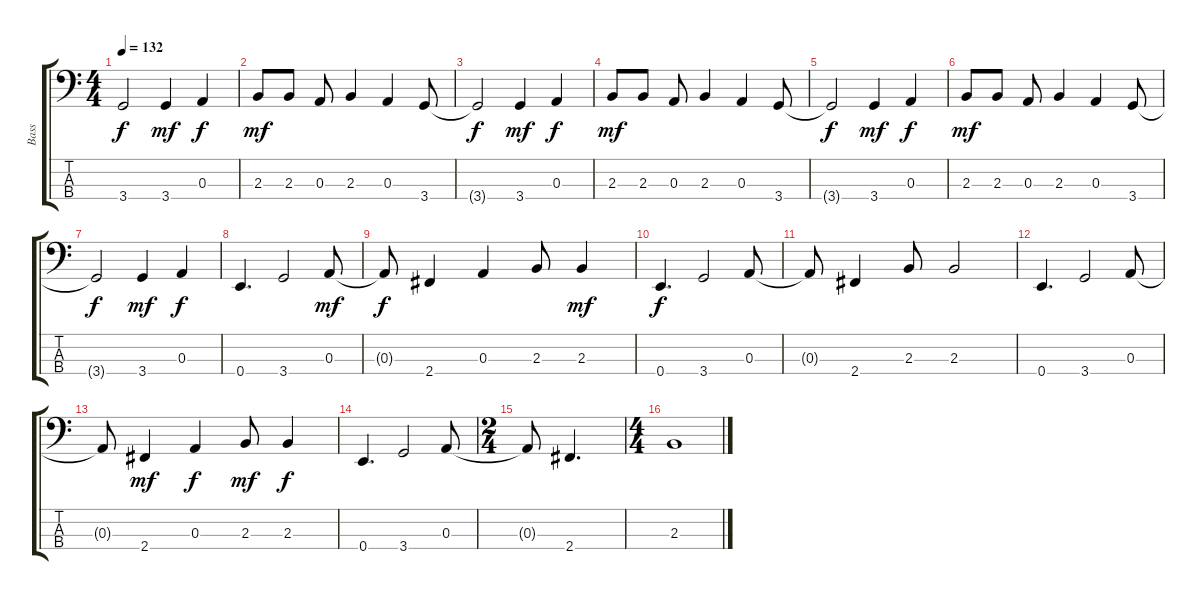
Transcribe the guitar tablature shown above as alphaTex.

\track ("Bass" "Bass") {instrument acousticbass}
\staff {score tabs}
\tuning (G2 D2 A1 E1) {hide}
\ts (4 4)
\tempo 132
\clef f4
\ks c
3.4{t}.2{dy f} 3.4.4{dy mf} 0.3.4{dy f} |
2.3.8{dy mf} 2.3.8 0.3.8 2.3.4 0.3.4 3.4.8 |
3.4{t}.2{dy f} 3.4.4{dy mf} 0.3.4{dy f} |
2.3.8{dy mf} 2.3.8 0.3.8 2.3.4 0.3.4 3.4.8 |
3.4{t}.2{dy f} 3.4.4{dy mf} 0.3.4{dy f} |
2.3.8{dy mf} 2.3.8 0.3.8 2.3.4 0.3.4 3.4.8 |
3.4{t}.2{dy f} 3.4.4{dy mf} 0.3.4{dy f} |
0.4.4{d} 3.4.2 0.3.8{dy mf} |
0.3{t}.8{dy f} 2.4.4 0.3.4 2.3.8 2.3.4{dy mf} |
0.4.4{d dy f} 3.4.2 0.3.8 |
0.3{t}.8 2.4.4 2.3.8 2.3.2 |
0.4.4{d} 3.4.2 0.3.8 |
0.3{t}.8 2.4.4{dy mf} 0.3.4{dy f} 2.3.8{dy mf} 2.3.4{dy f} |
0.4.4{d} 3.4.2 0.3.8 |
\ts (2 4)
0.3{t}.8 2.4.4{d} |
\ts (4 4)
2.3.1
